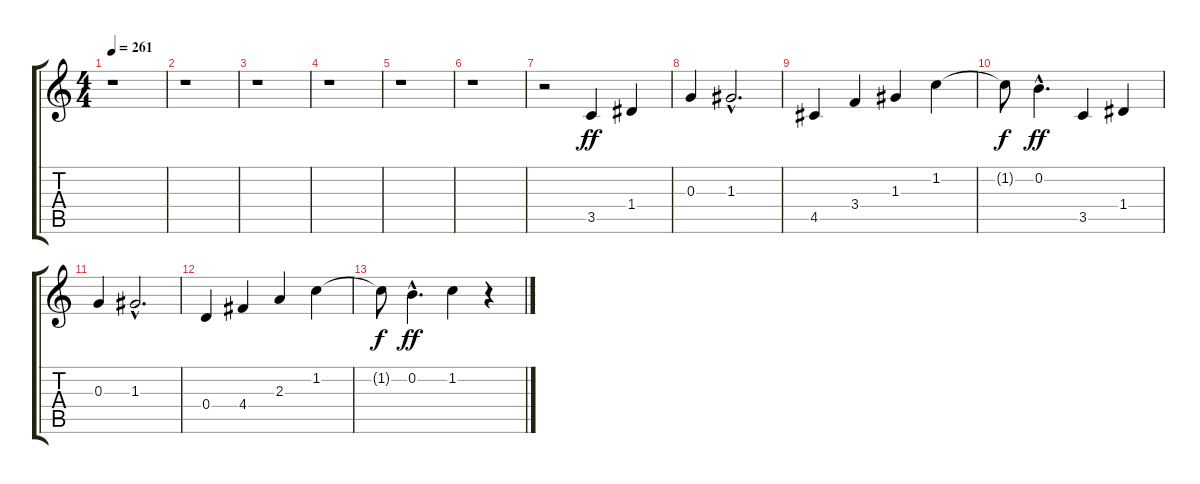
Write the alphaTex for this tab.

\track "" {instrument acousticguitarnylon}
\staff {score tabs}
\tuning (E4 B3 G3 D3 A2 E2) {hide}
\ts (4 4)
\tempo 261
\clef g2
\ks c
r.1{dy f} |
r.1 |
r.1 |
r.1 |
r.1 |
r.1 |
r.2 3.5.4{dy ff} 1.4.4 |
0.3.4 1.3{hac}.2{d} |
4.5.4 3.4.4 1.3.4 1.2.4 |
1.2{t}.8{dy f} 0.2{hac}.4{d dy ff} 3.5.4 1.4.4 |
0.3.4 1.3{hac}.2{d} |
0.4.4 4.4.4 2.3.4 1.2.4 |
1.2{t}.8{dy f} 0.2{hac}.4{d dy ff} 1.2.4 r.4
